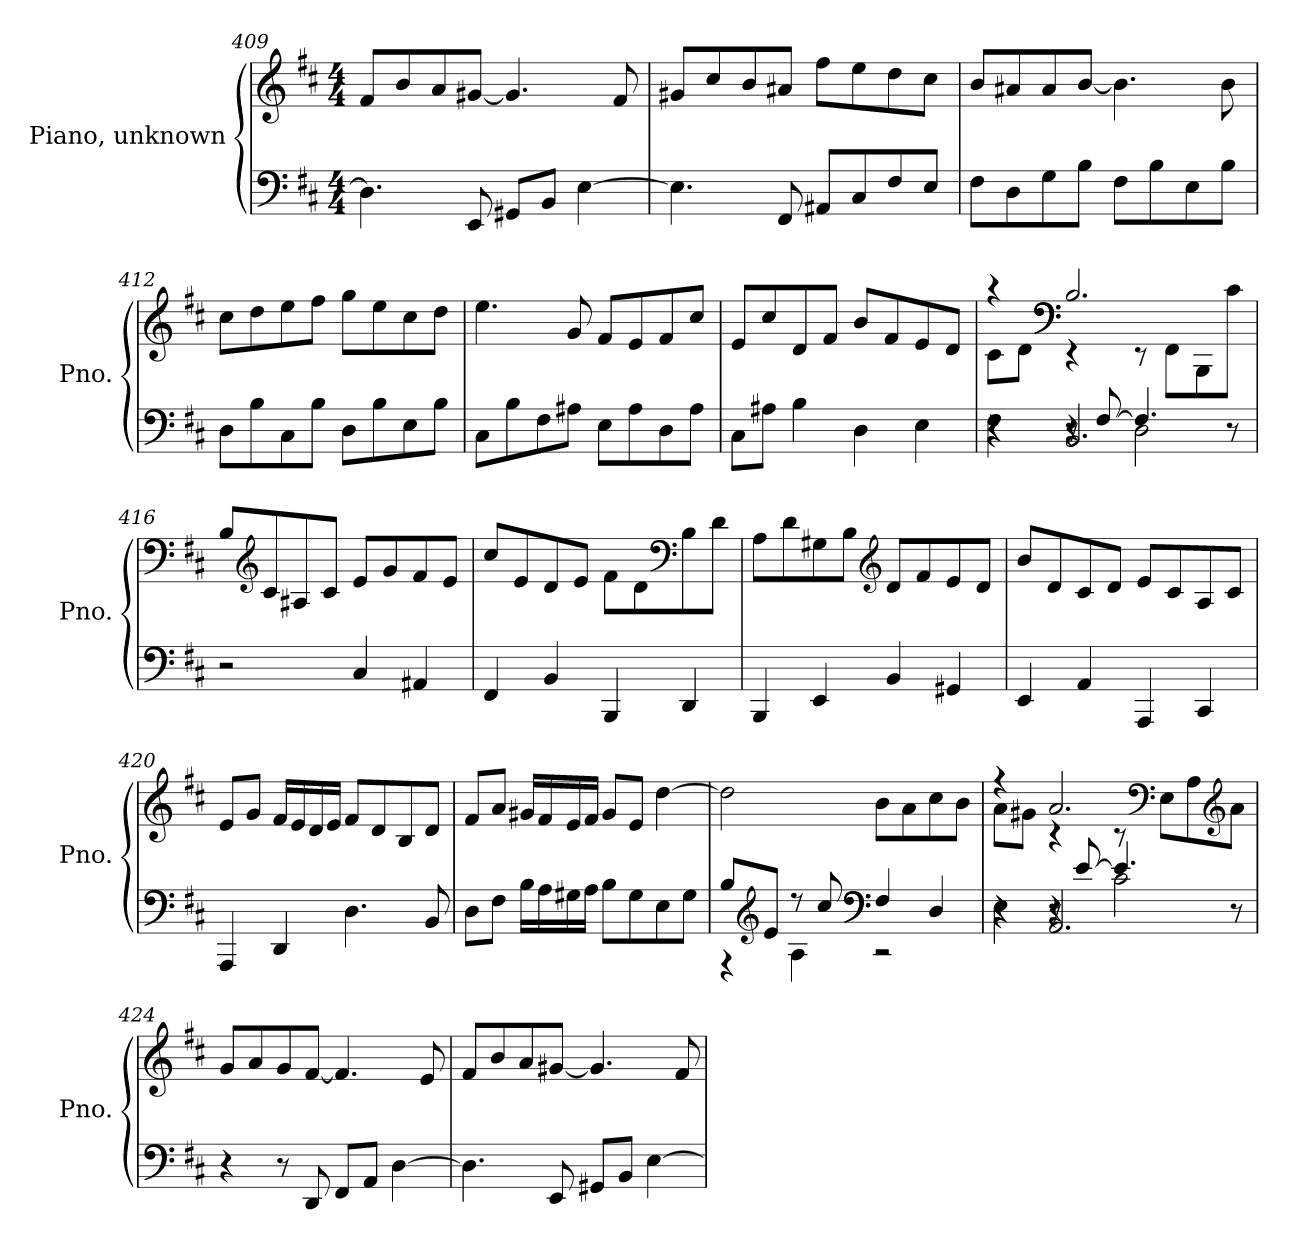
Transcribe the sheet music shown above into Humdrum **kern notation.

**kern	**kern
*part1	*part1
*staff2	*staff1
*I"Piano, unknown	*
*I'Pno.	*
!!LO:LB:g=z
*clefF4	*clefG2
*k[f#c#]	*k[f#c#]
*M4/4	*M4/4
=409	=409
4.D\]	8f#/L
.	8b/
.	8a/
8EE/	[8g#X/J
8GG#X/L	4.g#/]
8BB/J	.
[4E\	.
.	8f#/
=410	=410
4.E\]	8g#X/L
.	8cc#/
.	8b/
8FF#/	8a#X/J
8AA#X/L	8ff#\L
8C#/	8ee\
8F#/	8dd\
8E/J	8cc#\J
=411	=411
8F#\L	8b/L
8D\	8a#X/
8G\	8a#/
8B\J	[8b/J
8F#\L	4.b\]
8B\	.
8E\	.
8B\J	8b\
=412	=412
8D\L	8cc#\L
8B\	8dd\
8C#\	8ee\
8B\J	8ff#\J
8D\L	8gg\L
8B\	8ee\
8E\	8cc#\
8B\J	8dd\J
!!LO:LB:g=z
=413	=413
8C#\L	4.ee\
8B\	.
8F#\	.
8A#X\J	8g/
8E\L	8f#/L
8A#\	8e/
8D\	8f#/
8A#\J	8cc#/J
=414	=414
8C#\L	8e/L
8A#X\J	8cc#/
4B\	8d/
.	8f#/J
4D\	8b/L
.	8f#/
4E\	8e/
.	8d/J
=415	=415
*^	*^
*	*^	*	*
4r	4F#\	4r	4r	8c#\L
.	.	.	.	8d\J
*	*	*	*clefF4	*
8r	4r	2.BB/	2.B/	4r
[8F#/	.	.	.	.
4.F#/]	2D\	.	.	8r
.	.	.	.	8FF#\L
.	.	.	.	8BBB\
8r	.	.	.	8c#\J
*v	*v	*v	*	*
*	*v	*v
=416	=416
2r	8B/L
*	*clefG2
.	8c#/
.	8A#X/
.	8c#/J
4C#/	8e/L
.	8g/
4AA#X/	8f#/
.	8e/J
!!LO:LB:g=z
=417	=417
4FF#/	8cc#/L
.	8e/
4BB/	8d/
.	8e/J
4BBB/	8f#\L
.	8d\
*	*clefF4
4DD/	8B\
.	8d\J
=418	=418
4BBB/	8A\L
.	8d\
4EE/	8G#X\
.	8B\J
*	*clefG2
4BB/	8d/L
.	8f#/
4GG#X/	8e/
.	8d/J
=419	=419
4EE/	8b/L
.	8d/
4AA/	8c#/
.	8d/J
4AAA/	8e/L
.	8c#/
4CC#/	8A/
.	8c#/J
=420	=420
4AAA/	8e/L
.	8g/J
4DD/	16f#/LL
.	16e/
.	16d/
.	16e/JJ
4.D\	8f#/L
.	8d/
.	8B/
8BB/	8d/J
!!LO:LB:g=z
=421	=421
8D\L	8f#/L
8F#\J	8a/J
16B\LL	16g#X/LL
16A\	16f#/
16G#X\	16e/
16A\JJ	16f#/JJ
8B\L	8g#/L
8G#\	8e/J
8E\	[4dd\
8G#\J	.
=422	=422
*^	*
8B/L	4r	2dd\]
*clefG2	*	*
8e/J	.	.
8r	4A\	.
8cc#/	.	.
*clefF4	*	*
4F#/	2r	8b\L
.	.	8a\
4D/	.	8cc#\
.	.	8b\J
=423	=423	=423
*	*^	*^
4r	4E\	4r	4r	8a\L
.	.	.	.	8g#X\J
8r	4r	2.AA/	2.a/	4r
[8e/	.	.	.	.
4.e/]	2c#\	.	.	8r
*	*	*	*clefF4	*
.	.	.	.	8E\L
.	.	.	.	8A\
*	*	*	*clefG2	*
8r	.	.	.	8a\J
*v	*v	*v	*	*
*	*v	*v
!!LO:PB:g=z
=424	=424
4r	8g/L
.	8a/
8r	8g/
8DD/	[8f#/J
8FF#/L	4.f#/]
8AA/J	.
[4D\	.
.	8e/
=425	=425
4.D\]	8f#/L
.	8b/
.	8a/
8EE/	[8g#X/J
8GG#X/L	4.g#/]
8BB/J	.
[4E\	.
.	8f#/
=	=
*-	*-
